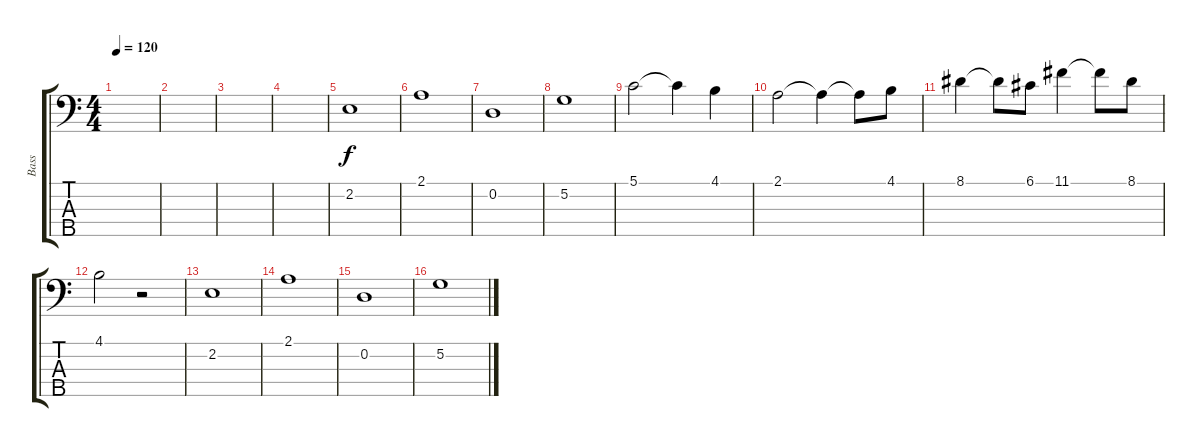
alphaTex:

\track ("Bass" "Bass") {instrument electricbassfinger}
\staff {score tabs}
\tuning (G2 D2 A1 E1 B0) {hide}
\ts (4 4)
\tempo 120
\clef f4
\ks c
|
|
|
|
2.2.1 |
2.1.1 |
0.2.1 |
5.2.1 |
5.1.2 5.1{t}.4 4.1.4 |
2.1.2 2.1{t}.4 2.1{t}.8 4.1.8 |
8.1.4 8.1{t}.8 6.1.8 11.1.4 11.1{t}.8 8.1.8 |
4.1.2 r.2 |
2.2.1 |
2.1.1 |
0.2.1 |
5.2.1
